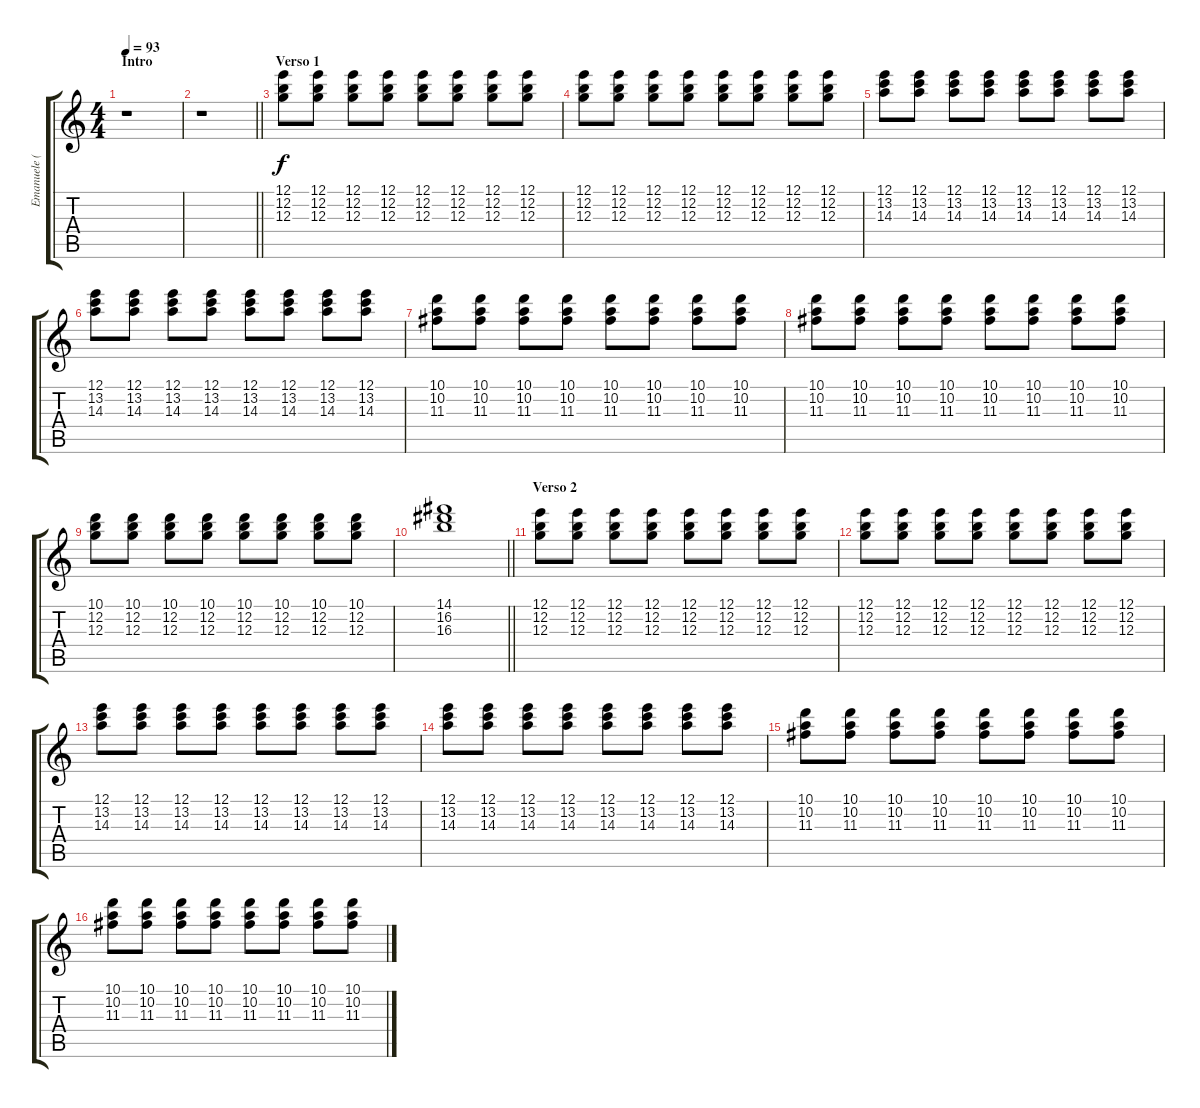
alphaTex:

\track ("Emanuele (Chitarra 2)" "Emanuele (") {instrument electricguitarclean}
\staff {score tabs}
\tuning (E4 B3 G3 D3 A2 E2) {hide}
\ts (4 4)
\section ("" "Intro")
\tempo 93
\clef g2
\ks c
r.1{dy f instrument electricguitarclean} |
\barLineRight lightlight
r.1 |
\section ("" "Verso 1")
(12.1 12.2 12.3).8 (12.1 12.2 12.3).8 (12.1 12.2 12.3).8 (12.1 12.2 12.3).8 (12.1 12.2 12.3).8 (12.1 12.2 12.3).8 (12.1 12.2 12.3).8 (12.1 12.2 12.3).8 |
(12.1 12.2 12.3).8 (12.1 12.2 12.3).8 (12.1 12.2 12.3).8 (12.1 12.2 12.3).8 (12.1 12.2 12.3).8 (12.1 12.2 12.3).8 (12.1 12.2 12.3).8 (12.1 12.2 12.3).8 |
(12.1 13.2 14.3).8 (12.1 13.2 14.3).8 (12.1 13.2 14.3).8 (12.1 13.2 14.3).8 (12.1 13.2 14.3).8 (12.1 13.2 14.3).8 (12.1 13.2 14.3).8 (12.1 13.2 14.3).8 |
(12.1 13.2 14.3).8 (12.1 13.2 14.3).8 (12.1 13.2 14.3).8 (12.1 13.2 14.3).8 (12.1 13.2 14.3).8 (12.1 13.2 14.3).8 (12.1 13.2 14.3).8 (12.1 13.2 14.3).8 |
(10.1 10.2 11.3).8 (10.1 10.2 11.3).8 (10.1 10.2 11.3).8 (10.1 10.2 11.3).8 (10.1 10.2 11.3).8 (10.1 10.2 11.3).8 (10.1 10.2 11.3).8 (10.1 10.2 11.3).8 |
(10.1 10.2 11.3).8 (10.1 10.2 11.3).8 (10.1 10.2 11.3).8 (10.1 10.2 11.3).8 (10.1 10.2 11.3).8 (10.1 10.2 11.3).8 (10.1 10.2 11.3).8 (10.1 10.2 11.3).8 |
(10.1 12.2 12.3).8 (10.1 12.2 12.3).8 (10.1 12.2 12.3).8 (10.1 12.2 12.3).8 (10.1 12.2 12.3).8 (10.1 12.2 12.3).8 (10.1 12.2 12.3).8 (10.1 12.2 12.3).8 |
\barLineRight lightlight
(14.1 16.2 16.3).1 |
\section ("" "Verso 2")
(12.1 12.2 12.3).8 (12.1 12.2 12.3).8 (12.1 12.2 12.3).8 (12.1 12.2 12.3).8 (12.1 12.2 12.3).8 (12.1 12.2 12.3).8 (12.1 12.2 12.3).8 (12.1 12.2 12.3).8 |
(12.1 12.2 12.3).8 (12.1 12.2 12.3).8 (12.1 12.2 12.3).8 (12.1 12.2 12.3).8 (12.1 12.2 12.3).8 (12.1 12.2 12.3).8 (12.1 12.2 12.3).8 (12.1 12.2 12.3).8 |
(12.1 13.2 14.3).8 (12.1 13.2 14.3).8 (12.1 13.2 14.3).8 (12.1 13.2 14.3).8 (12.1 13.2 14.3).8 (12.1 13.2 14.3).8 (12.1 13.2 14.3).8 (12.1 13.2 14.3).8 |
(12.1 13.2 14.3).8 (12.1 13.2 14.3).8 (12.1 13.2 14.3).8 (12.1 13.2 14.3).8 (12.1 13.2 14.3).8 (12.1 13.2 14.3).8 (12.1 13.2 14.3).8 (12.1 13.2 14.3).8 |
(10.1 10.2 11.3).8 (10.1 10.2 11.3).8 (10.1 10.2 11.3).8 (10.1 10.2 11.3).8 (10.1 10.2 11.3).8 (10.1 10.2 11.3).8 (10.1 10.2 11.3).8 (10.1 10.2 11.3).8 |
(10.1 10.2 11.3).8 (10.1 10.2 11.3).8 (10.1 10.2 11.3).8 (10.1 10.2 11.3).8 (10.1 10.2 11.3).8 (10.1 10.2 11.3).8 (10.1 10.2 11.3).8 (10.1 10.2 11.3).8
